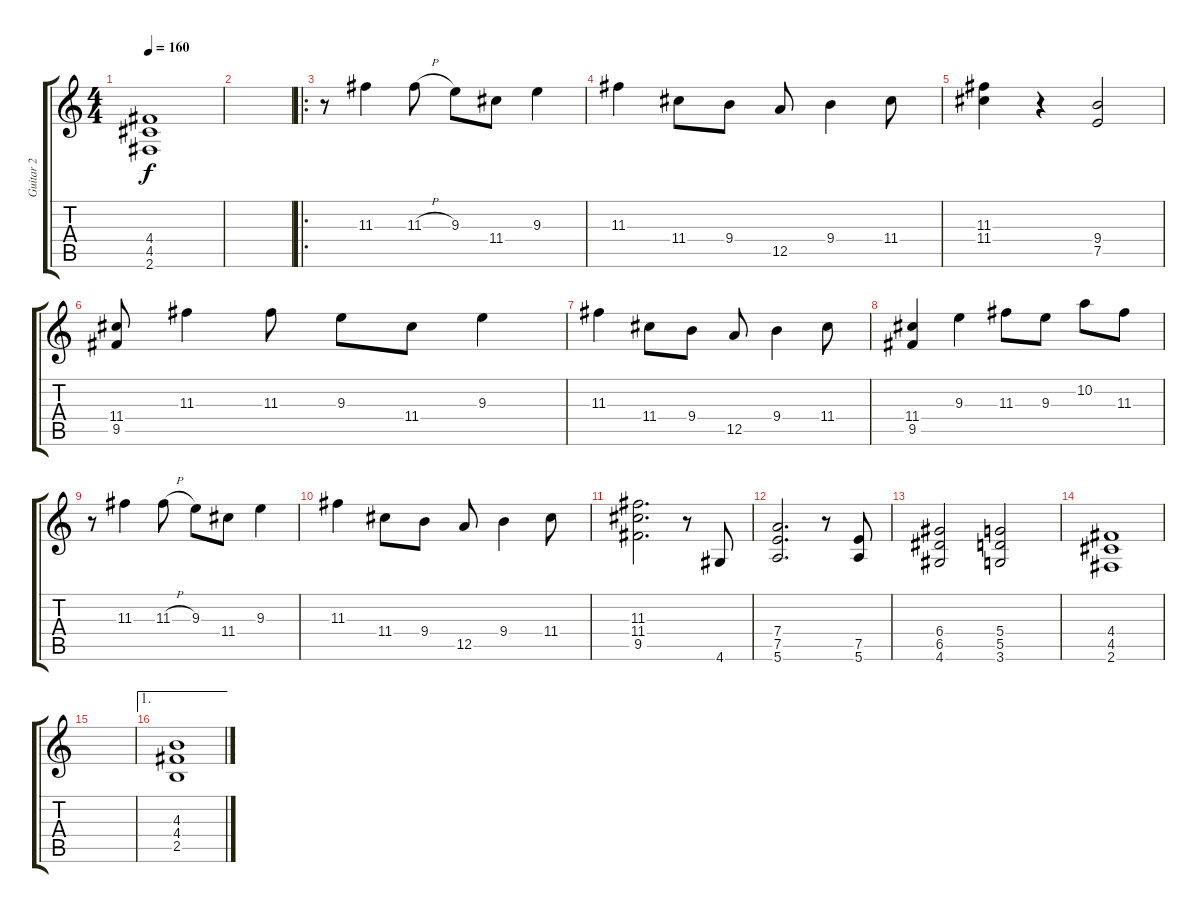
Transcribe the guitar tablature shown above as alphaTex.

\track ("Guitar 2" "Guitar 2") {instrument overdrivenguitar}
\staff {score tabs}
\tuning (E4 B3 G3 D3 A2 E2) {hide}
\ts (4 4)
\tempo 160
\clef g2
\ks c
(4.4 4.5 2.6).1{dy f} |
|
\ro
r.8 11.3.4 11.3{h}.8 9.3.8 11.4.8 9.3.4 |
11.3.4 11.4.8 9.4.8 12.5.8 9.4.4 11.4.8 |
(11.3 11.4).4 r.4 (9.4 7.5).2 |
(11.4 9.5).8 11.3.4 11.3.8 9.3.8 11.4.8 9.3.4 |
11.3.4 11.4.8 9.4.8 12.5.8 9.4.4 11.4.8 |
(11.4 9.5).4 9.3.4 11.3.8 9.3.8 10.2.8 11.3.8 |
r.8 11.3.4 11.3{h}.8 9.3.8 11.4.8 9.3.4 |
11.3.4 11.4.8 9.4.8 12.5.8 9.4.4 11.4.8 |
(11.3 11.4 9.5).2{d} r.8 4.6.8 |
(7.4 7.5 5.6).2{d} r.8 (7.5 5.6).8 |
(6.4 6.5 4.6).2 (5.4 5.5 3.6).2 |
(4.4 4.5 2.6).1 |
|
\ae 1
(4.3 4.4 2.5).1
